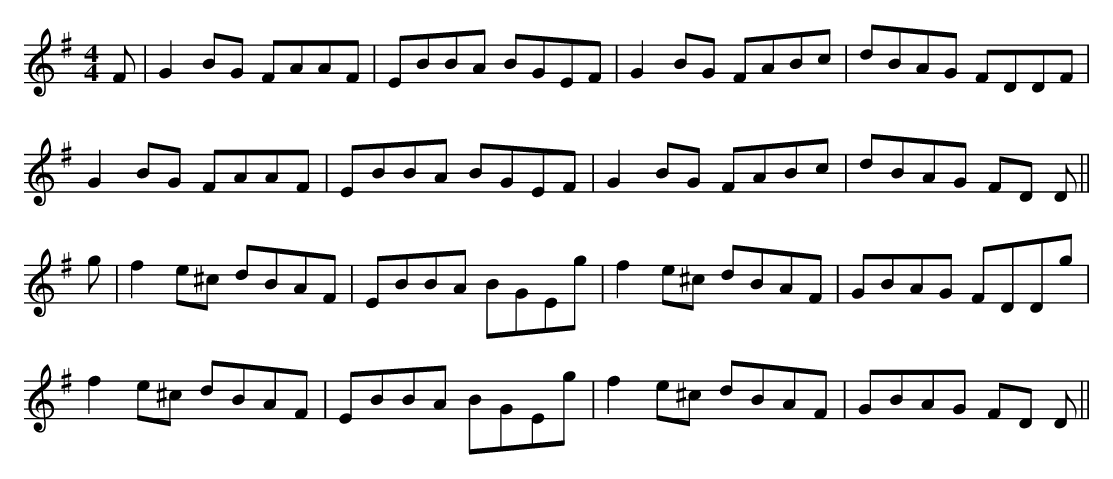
X:1
M:4/4
K:Emin
F|G2BG FAAF|EBBA BGEF|G2BG FABc|dBAG FDDF|
G2BG FAAF|EBBA BGEF|G2BG FABc|dBAG FD D||
g|f2e^c dBAF|EBBA BGEg|f2e^c dBAF|GBAG FDDg|
f2e^c dBAF|EBBA BGEg|f2e^c dBAF|GBAG FD D||
